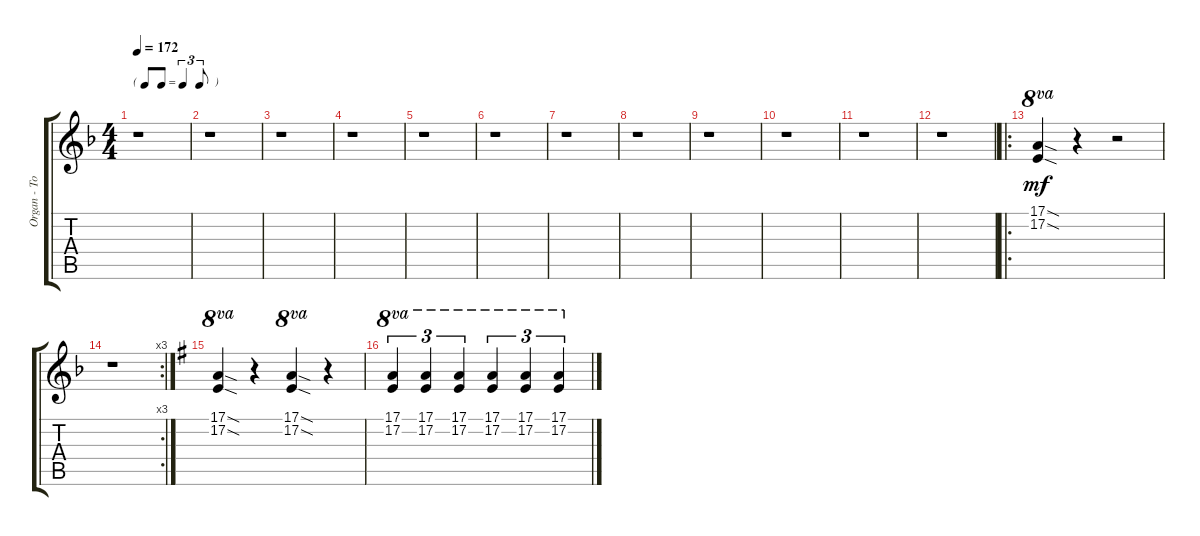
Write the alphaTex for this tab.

\track ("Organ - Tom Scholz" "Organ - To") {instrument rockorgan}
\staff {score tabs}
\tuning (E4 B3 G3 D3 A2 E2) {hide}
\ts (4 4)
\tf triplet8th
\tempo 172
\clef g2
\ks f
r.1{dy f} |
r.1 |
r.1 |
r.1 |
r.1 |
r.1 |
r.1 |
r.1 |
r.1 |
r.1 |
r.1 |
r.1 |
\ro
(17.1{sod} 17.2{sod}).4{ot 8va dy mf} r.4 r.2 |
\rc 3
r.1 |
\ks g
(17.1{sod} 17.2{sod}).4{ot 8va} r.4 (17.1{sod} 17.2{sod}).4{ot 8va} r.4 |
(17.1 17.2).4{tu (3 2) ot 8va} (17.1 17.2).4{tu (3 2) ot 8va} (17.1 17.2).4{tu (3 2) ot 8va} (17.1 17.2).4{tu (3 2) ot 8va} (17.1 17.2).4{tu (3 2) ot 8va} (17.1 17.2).4{tu (3 2) ot 8va}
